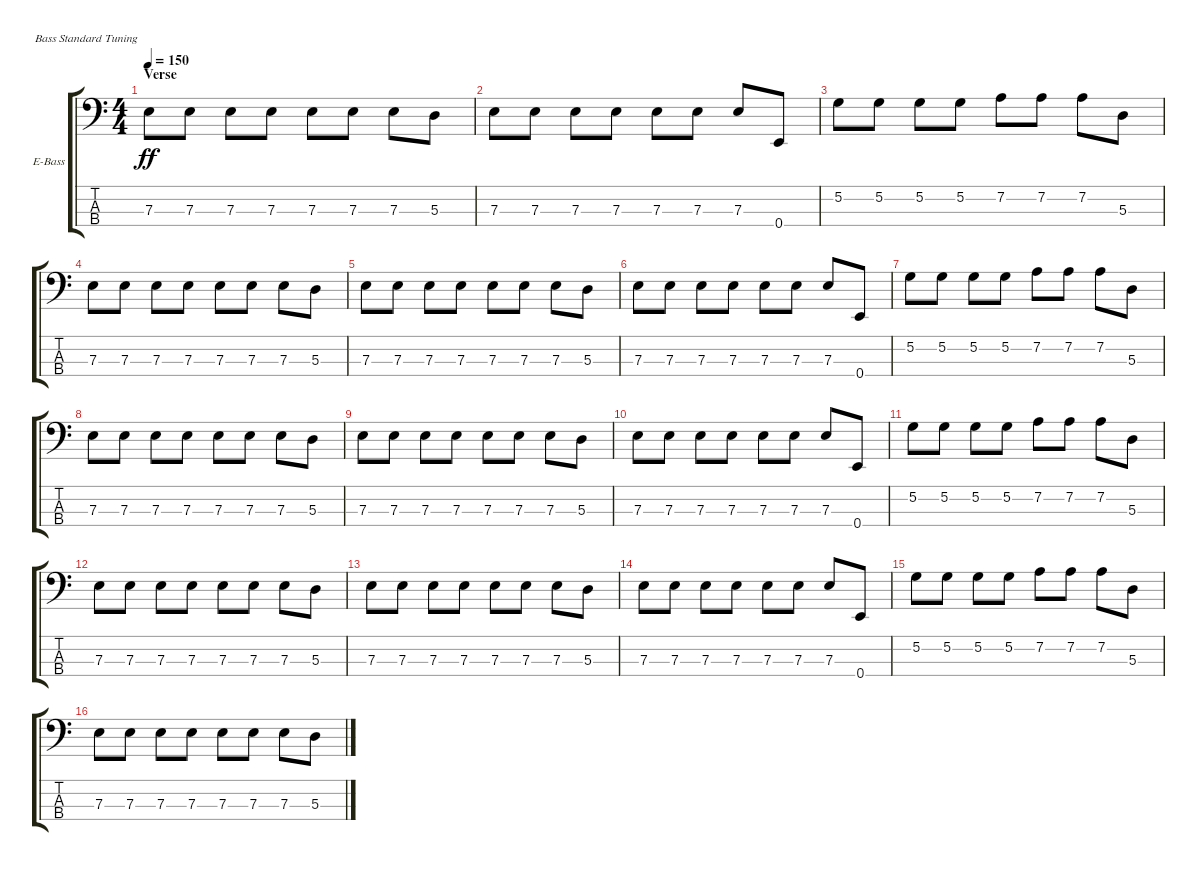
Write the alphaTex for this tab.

\defaultSystemsLayout 4
\bracketExtendMode groupsimilarinstruments
\firstSystemTrackNameOrientation horizontal
\otherSystemsTrackNameOrientation horizontal
\track ("Electric Bass" "E-Bass") {instrument electricbassfinger}
\staff {score tabs}
\tuning (G2 D2 A1 E1)
\ts (4 4)
\section ("" "Verse")
\tempo 150
\clef f4
\scale
0.333333
\ks c
7.3.8{dy ff} 7.3.8 7.3.8 7.3.8 7.3.8 7.3.8 7.3.8 5.3.8 |
\scale
0.333333 7.3.8 7.3.8 7.3.8 7.3.8 7.3.8 7.3.8 7.3.8 0.4.8 |
\scale
0.333333 5.2.8 5.2.8 5.2.8 5.2.8 7.2.8 7.2.8 7.2.8 5.3.8 |
\scale
0.333333 7.3.8 7.3.8 7.3.8 7.3.8 7.3.8 7.3.8 7.3.8 5.3.8 |
\scale
0.333333 7.3.8 7.3.8 7.3.8 7.3.8 7.3.8 7.3.8 7.3.8 5.3.8 |
\scale
0.333333 7.3.8 7.3.8 7.3.8 7.3.8 7.3.8 7.3.8 7.3.8 0.4.8 |
\scale
0.333333 5.2.8 5.2.8 5.2.8 5.2.8 7.2.8 7.2.8 7.2.8 5.3.8 |
\scale
0.333333 7.3.8 7.3.8 7.3.8 7.3.8 7.3.8 7.3.8 7.3.8 5.3.8 |
\scale
0.333333 7.3.8 7.3.8 7.3.8 7.3.8 7.3.8 7.3.8 7.3.8 5.3.8 |
\scale
0.333333 7.3.8 7.3.8 7.3.8 7.3.8 7.3.8 7.3.8 7.3.8 0.4.8 |
\scale
0.333333 5.2.8 5.2.8 5.2.8 5.2.8 7.2.8 7.2.8 7.2.8 5.3.8 |
\scale
0.333333 7.3.8 7.3.8 7.3.8 7.3.8 7.3.8 7.3.8 7.3.8 5.3.8 |
\scale
0.333333 7.3.8 7.3.8 7.3.8 7.3.8 7.3.8 7.3.8 7.3.8 5.3.8 |
\scale
0.333333 7.3.8 7.3.8 7.3.8 7.3.8 7.3.8 7.3.8 7.3.8 0.4.8 |
\scale
0.333333 5.2.8 5.2.8 5.2.8 5.2.8 7.2.8 7.2.8 7.2.8 5.3.8 |
\scale
0.333333 7.3.8 7.3.8 7.3.8 7.3.8 7.3.8 7.3.8 7.3.8 5.3.8
